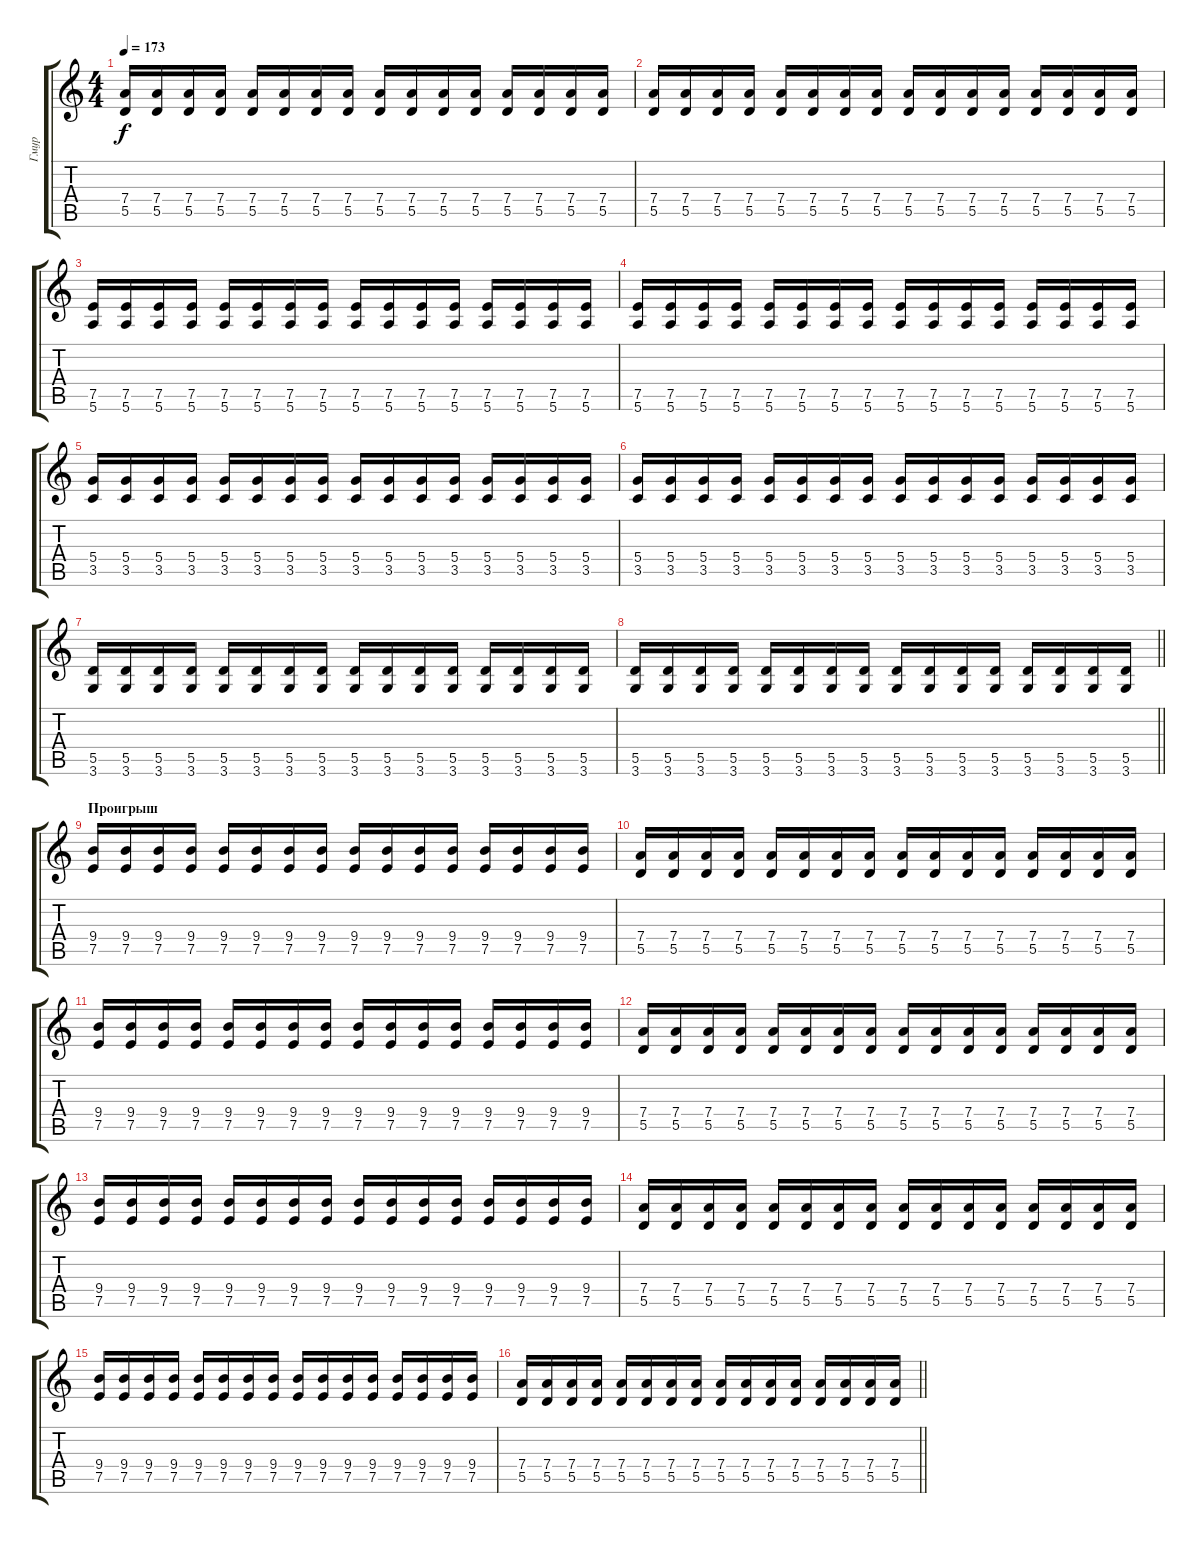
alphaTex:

\track ("Гмур" "Гмур") {instrument distortionguitar}
\staff {score tabs}
\tuning (E4 B3 G3 D3 A2 E2) {hide}
\ts (4 4)
\tempo 173
\clef g2
\ks c
(7.4 5.5).16{dy f} (7.4 5.5).16 (7.4 5.5).16 (7.4 5.5).16 (7.4 5.5).16 (7.4 5.5).16 (7.4 5.5).16 (7.4 5.5).16 (7.4 5.5).16 (7.4 5.5).16 (7.4 5.5).16 (7.4 5.5).16 (7.4 5.5).16 (7.4 5.5).16 (7.4 5.5).16 (7.4 5.5).16 |
(7.4 5.5).16 (7.4 5.5).16 (7.4 5.5).16 (7.4 5.5).16 (7.4 5.5).16 (7.4 5.5).16 (7.4 5.5).16 (7.4 5.5).16 (7.4 5.5).16 (7.4 5.5).16 (7.4 5.5).16 (7.4 5.5).16 (7.4 5.5).16 (7.4 5.5).16 (7.4 5.5).16 (7.4 5.5).16 |
(7.5 5.6).16 (7.5 5.6).16 (7.5 5.6).16 (7.5 5.6).16 (7.5 5.6).16 (7.5 5.6).16 (7.5 5.6).16 (7.5 5.6).16 (7.5 5.6).16 (7.5 5.6).16 (7.5 5.6).16 (7.5 5.6).16 (7.5 5.6).16 (7.5 5.6).16 (7.5 5.6).16 (7.5 5.6).16 |
(7.5 5.6).16 (7.5 5.6).16 (7.5 5.6).16 (7.5 5.6).16 (7.5 5.6).16 (7.5 5.6).16 (7.5 5.6).16 (7.5 5.6).16 (7.5 5.6).16 (7.5 5.6).16 (7.5 5.6).16 (7.5 5.6).16 (7.5 5.6).16 (7.5 5.6).16 (7.5 5.6).16 (7.5 5.6).16 |
(5.4 3.5).16 (5.4 3.5).16 (5.4 3.5).16 (5.4 3.5).16 (5.4 3.5).16 (5.4 3.5).16 (5.4 3.5).16 (5.4 3.5).16 (5.4 3.5).16 (5.4 3.5).16 (5.4 3.5).16 (5.4 3.5).16 (5.4 3.5).16 (5.4 3.5).16 (5.4 3.5).16 (5.4 3.5).16 |
(5.4 3.5).16 (5.4 3.5).16 (5.4 3.5).16 (5.4 3.5).16 (5.4 3.5).16 (5.4 3.5).16 (5.4 3.5).16 (5.4 3.5).16 (5.4 3.5).16 (5.4 3.5).16 (5.4 3.5).16 (5.4 3.5).16 (5.4 3.5).16 (5.4 3.5).16 (5.4 3.5).16 (5.4 3.5).16 |
(5.5 3.6).16 (5.5 3.6).16 (5.5 3.6).16 (5.5 3.6).16 (5.5 3.6).16 (5.5 3.6).16 (5.5 3.6).16 (5.5 3.6).16 (5.5 3.6).16 (5.5 3.6).16 (5.5 3.6).16 (5.5 3.6).16 (5.5 3.6).16 (5.5 3.6).16 (5.5 3.6).16 (5.5 3.6).16 |
\barLineRight lightlight
(5.5 3.6).16 (5.5 3.6).16 (5.5 3.6).16 (5.5 3.6).16 (5.5 3.6).16 (5.5 3.6).16 (5.5 3.6).16 (5.5 3.6).16 (5.5 3.6).16 (5.5 3.6).16 (5.5 3.6).16 (5.5 3.6).16 (5.5 3.6).16 (5.5 3.6).16 (5.5 3.6).16 (5.5 3.6).16 |
\section ("" "Проигрыш")
(9.4 7.5).16{volume 11} (9.4 7.5).16 (9.4 7.5).16 (9.4 7.5).16 (9.4 7.5).16 (9.4 7.5).16 (9.4 7.5).16 (9.4 7.5).16 (9.4 7.5).16 (9.4 7.5).16 (9.4 7.5).16 (9.4 7.5).16 (9.4 7.5).16 (9.4 7.5).16 (9.4 7.5).16 (9.4 7.5).16 |
(7.4 5.5).16 (7.4 5.5).16 (7.4 5.5).16 (7.4 5.5).16 (7.4 5.5).16 (7.4 5.5).16 (7.4 5.5).16 (7.4 5.5).16 (7.4 5.5).16 (7.4 5.5).16 (7.4 5.5).16 (7.4 5.5).16 (7.4 5.5).16 (7.4 5.5).16 (7.4 5.5).16 (7.4 5.5).16 |
(9.4 7.5).16{volume 11} (9.4 7.5).16 (9.4 7.5).16 (9.4 7.5).16 (9.4 7.5).16 (9.4 7.5).16 (9.4 7.5).16 (9.4 7.5).16 (9.4 7.5).16 (9.4 7.5).16 (9.4 7.5).16 (9.4 7.5).16 (9.4 7.5).16 (9.4 7.5).16 (9.4 7.5).16 (9.4 7.5).16 |
(7.4 5.5).16 (7.4 5.5).16 (7.4 5.5).16 (7.4 5.5).16 (7.4 5.5).16 (7.4 5.5).16 (7.4 5.5).16 (7.4 5.5).16 (7.4 5.5).16 (7.4 5.5).16 (7.4 5.5).16 (7.4 5.5).16 (7.4 5.5).16 (7.4 5.5).16 (7.4 5.5).16 (7.4 5.5).16 |
(9.4 7.5).16{volume 11} (9.4 7.5).16 (9.4 7.5).16 (9.4 7.5).16 (9.4 7.5).16 (9.4 7.5).16 (9.4 7.5).16 (9.4 7.5).16 (9.4 7.5).16 (9.4 7.5).16 (9.4 7.5).16 (9.4 7.5).16 (9.4 7.5).16 (9.4 7.5).16 (9.4 7.5).16 (9.4 7.5).16 |
(7.4 5.5).16 (7.4 5.5).16 (7.4 5.5).16 (7.4 5.5).16 (7.4 5.5).16 (7.4 5.5).16 (7.4 5.5).16 (7.4 5.5).16 (7.4 5.5).16 (7.4 5.5).16 (7.4 5.5).16 (7.4 5.5).16 (7.4 5.5).16 (7.4 5.5).16 (7.4 5.5).16 (7.4 5.5).16 |
(9.4 7.5).16{volume 11} (9.4 7.5).16 (9.4 7.5).16 (9.4 7.5).16 (9.4 7.5).16 (9.4 7.5).16 (9.4 7.5).16 (9.4 7.5).16 (9.4 7.5).16 (9.4 7.5).16 (9.4 7.5).16 (9.4 7.5).16 (9.4 7.5).16 (9.4 7.5).16 (9.4 7.5).16 (9.4 7.5).16 |
\barLineRight lightlight
(7.4 5.5).16 (7.4 5.5).16 (7.4 5.5).16 (7.4 5.5).16 (7.4 5.5).16 (7.4 5.5).16 (7.4 5.5).16 (7.4 5.5).16 (7.4 5.5).16 (7.4 5.5).16 (7.4 5.5).16 (7.4 5.5).16 (7.4 5.5).16 (7.4 5.5).16 (7.4 5.5).16 (7.4 5.5).16
